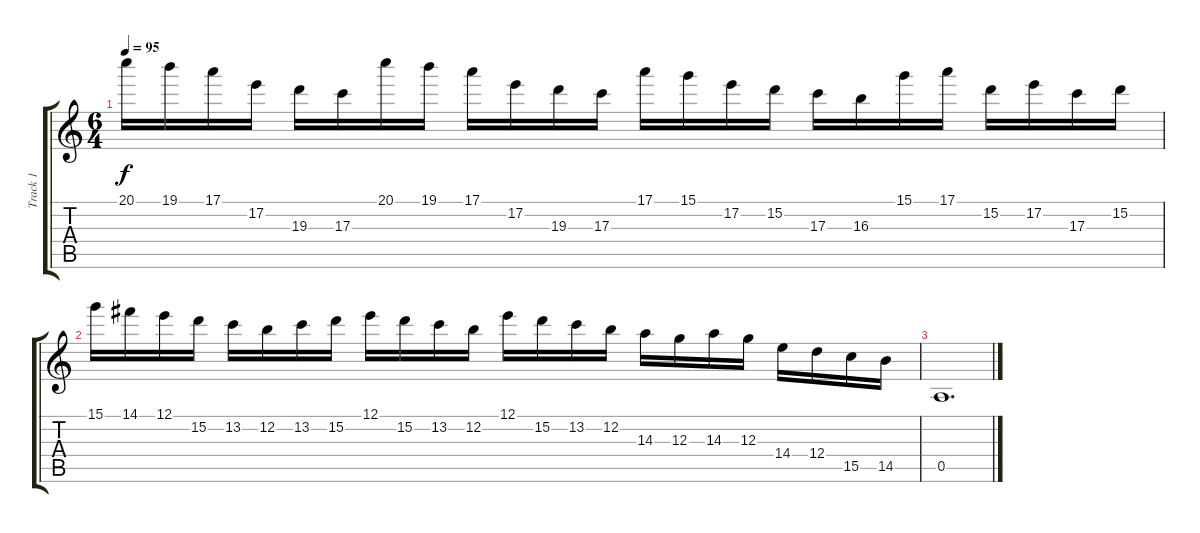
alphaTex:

\track ("Track 1" "Track 1") {instrument synthbass2}
\staff {score tabs}
\tuning (E4 B3 G3 D3 A2 E2) {hide}
\ts (6 4)
\tempo 95
\clef g2
\ks c
20.1.16{dy f} 19.1.16 17.1.16 17.2.16 19.3.16 17.3.16 20.1.16 19.1.16 17.1.16 17.2.16 19.3.16 17.3.16 17.1.16 15.1.16 17.2.16 15.2.16 17.3.16 16.3.16 15.1.16 17.1.16 15.2.16 17.2.16 17.3.16 15.2.16 |
15.1.16 14.1.16 12.1.16 15.2.16 13.2.16 12.2.16 13.2.16 15.2.16 12.1.16 15.2.16 13.2.16 12.2.16 12.1.16 15.2.16 13.2.16 12.2.16 14.3.16 12.3.16 14.3.16 12.3.16 14.4.16 12.4.16 15.5.16 14.5.16 |
0.5.1{d}
